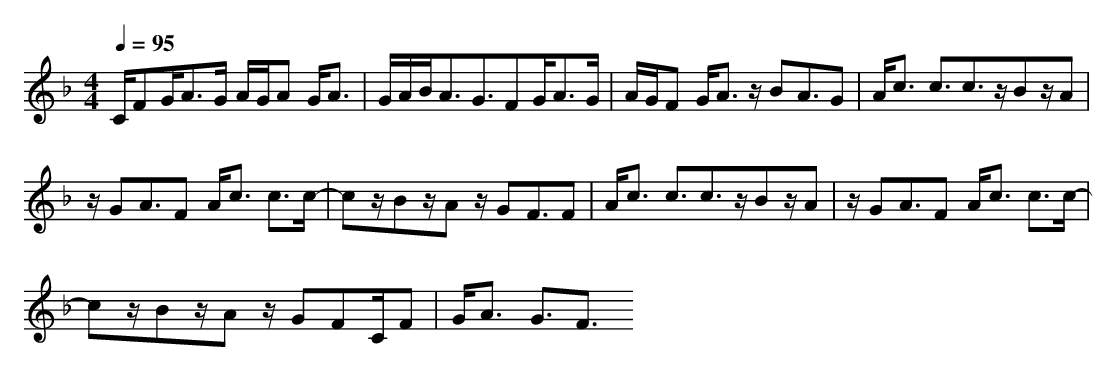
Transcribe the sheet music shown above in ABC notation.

X:1
T:
M: 4/4
L: 1/8
Q:1/4=95
K:F % 1 flats
C/2FG<AG/2 A/2G/2A G<A|G/2A/2B<AG3/2FG<AG/2|A/2G/2F G<A z/2BA3/2G|A<c c3/2c3/2z/2Bz/2A|
z/2GA3/2F A<c c3/2c/2-|cz/2Bz/2A z/2GF3/2F|A<c c3/2c3/2z/2Bz/2A|z/2GA3/2F A<c c3/2c/2-|
cz/2Bz/2A z/2GFC/2F|G<A G3/2F3/2
